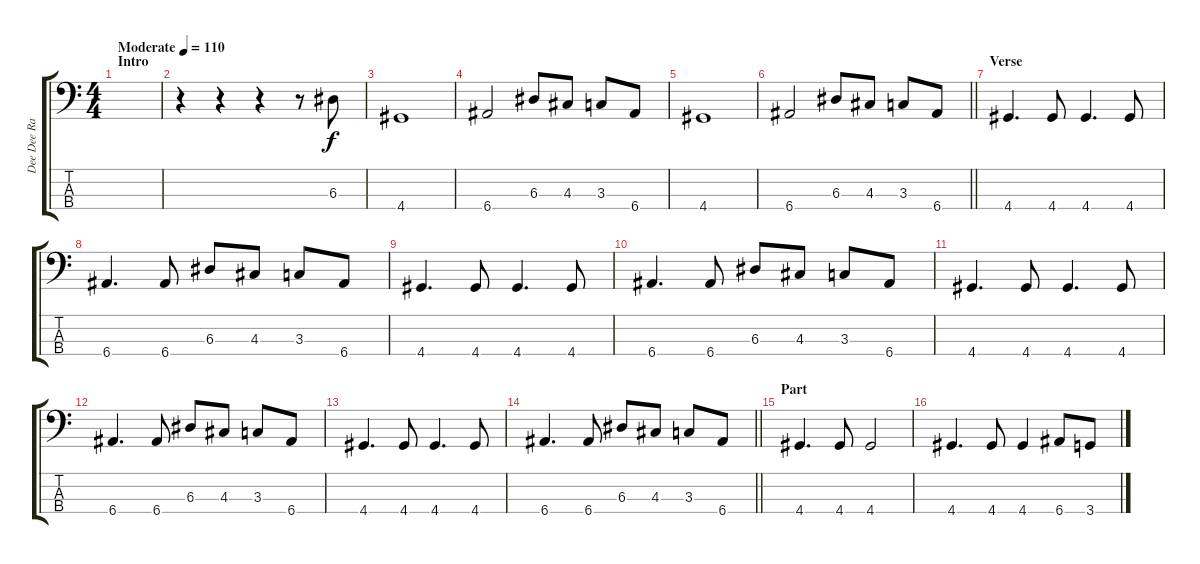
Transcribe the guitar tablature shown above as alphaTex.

\track ("Dee Dee Ramone-Bass" "Dee Dee Ra") {instrument electricbasspick}
\staff {score tabs}
\tuning (G2 D2 A1 E1) {hide}
\ts (4 4)
\section ("" "Intro")
\tempo (110 "Moderate")
\clef f4
\ks c
|
r.4 r.4 r.4 r.8 6.3.8 |
4.4.1 |
6.4.2 6.3.8 4.3.8 3.3.8 6.4.8 |
4.4.1 |
\barLineRight lightlight
6.4.2 6.3.8 4.3.8 3.3.8 6.4.8 |
\section ("" "Verse")
4.4.4{d} 4.4.8 4.4.4{d} 4.4.8 |
6.4.4{d} 6.4.8 6.3.8 4.3.8 3.3.8 6.4.8 |
4.4.4{d} 4.4.8 4.4.4{d} 4.4.8 |
6.4.4{d} 6.4.8 6.3.8 4.3.8 3.3.8 6.4.8 |
4.4.4{d} 4.4.8 4.4.4{d} 4.4.8 |
6.4.4{d} 6.4.8 6.3.8 4.3.8 3.3.8 6.4.8 |
4.4.4{d} 4.4.8 4.4.4{d} 4.4.8 |
\barLineRight lightlight
6.4.4{d} 6.4.8 6.3.8 4.3.8 3.3.8 6.4.8 |
\section ("" "Part")
4.4.4{d} 4.4.8 4.4.2 |
4.4.4{d} 4.4.8 4.4.4 6.4.8 3.4.8
